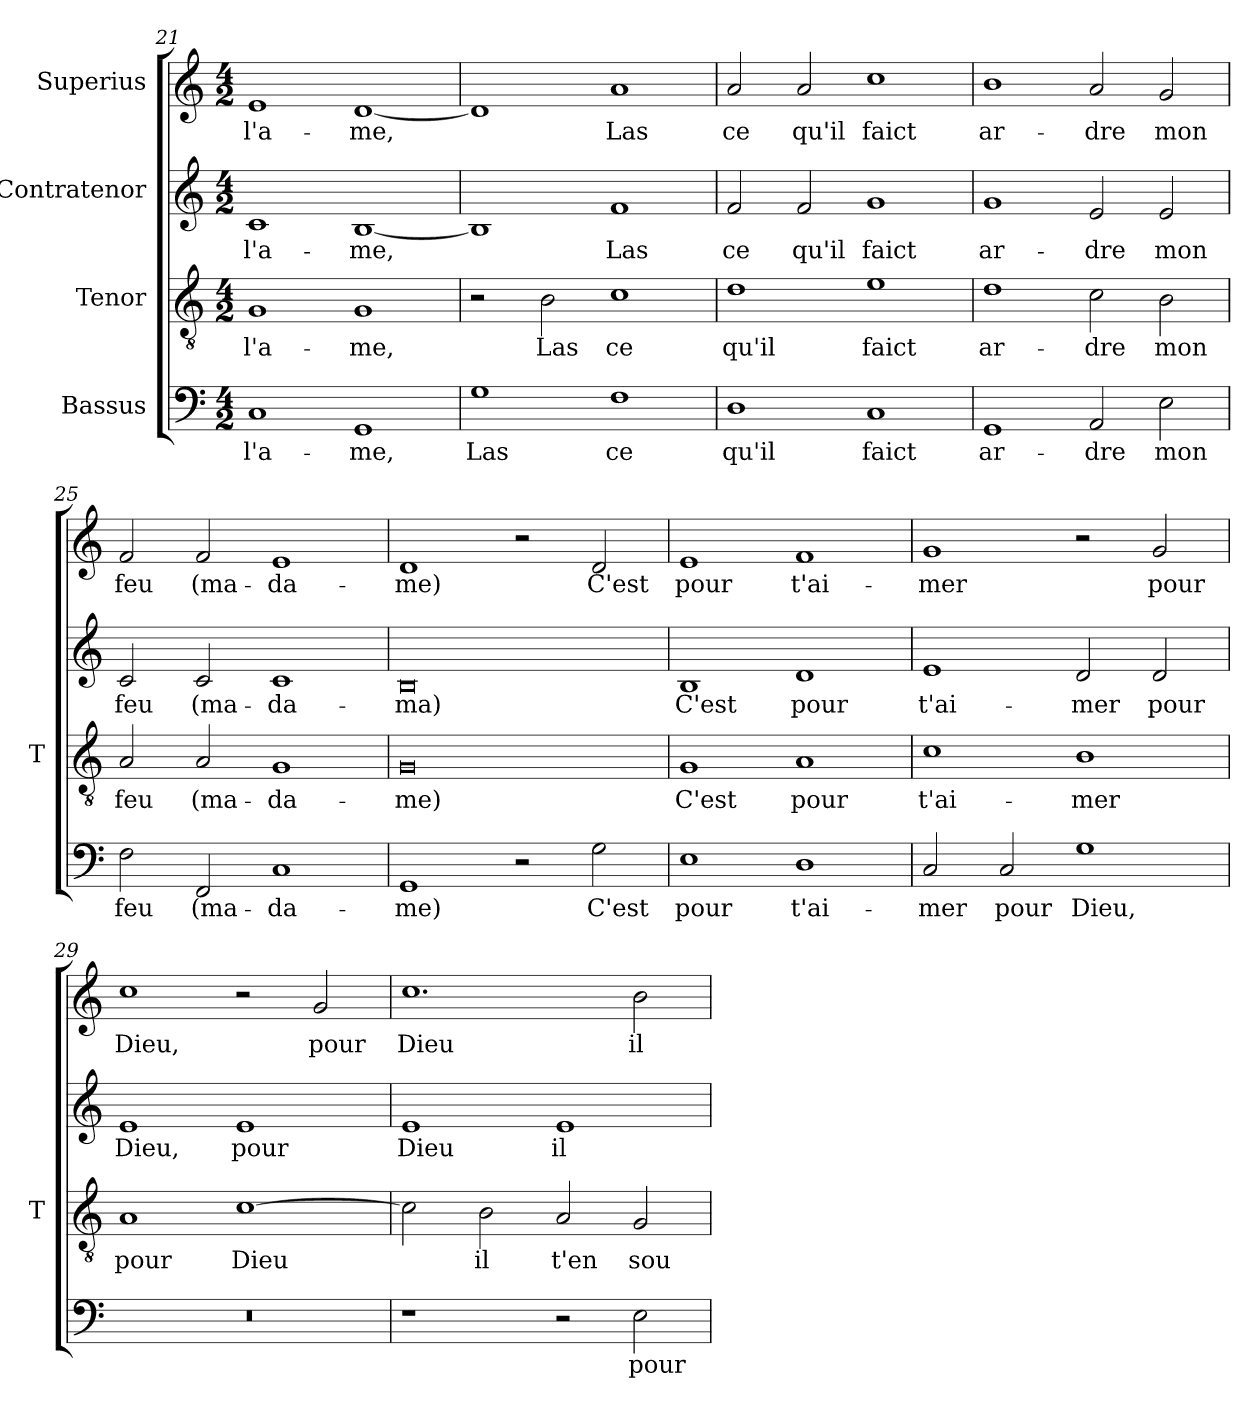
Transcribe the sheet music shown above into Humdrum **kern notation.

**kern	**text	**kern	**text	**kern	**text	**kern	**text
*part4	*part4	*part3	*part3	*part2	*part2	*part1	*part1
*staff4	*staff4	*staff3	*staff3	*staff2	*staff2	*staff1	*staff1
*I"Bassus	*	*I"Tenor	*	*I"Contratenor	*	*I"Superius	*
*	*	*I'T	*	*	*	*	*
*clefF4	*	*clefGv2	*	*clefG2	*	*clefG2	*
*k[]	*	*k[]	*	*k[]	*	*k[]	*
*M4/2	*	*M4/2	*	*M4/2	*	*M4/2	*
=21	=21	=21	=21	=21	=21	=21	=21
1C	l'a-	1G	l'a-	1c	l'a-	1e	l'a-
1GG	-me,	1G	-me,	[1B	-me,	[1d	-me,
=22	=22	=22	=22	=22	=22	=22	=22
1G	-Las	2r	.	1B]	.	1d]	.
.	.	2B	-Las	.	.	.	.
1F	-ce	1c	-ce	1f	-Las	1a	-Las
=23	=23	=23	=23	=23	=23	=23	=23
1D	-qu'il	1d	-qu'il	2f	-ce	2a	-ce
.	.	.	.	2f	-qu'il	2a	-qu'il
1C	-faict	1e	-faict	1g	-faict	1cc	-faict
=24	=24	=24	=24	=24	=24	=24	=24
1GG	ar-	1d	ar-	1g	ar-	1b	ar-
2AA	-dre	2c	-dre	2e	-dre	2a	-dre
2E	-mon	2B	-mon	2e	-mon	2g	-mon
=25	=25	=25	=25	=25	=25	=25	=25
2F	-feu	2A	-feu	2c	-feu	2f	-feu
2FF	(ma-	2A	(ma-	2c	(ma-	2f	(ma-
1C	da-	1G	da-	1c	da-	1e	da-
=26	=26	=26	=26	=26	=26	=26	=26
1GG	-me)	0G	-me)	0B	-ma)	1d	-me)
2r	.	.	.	.	.	2r	.
2G	-C'est	.	.	.	.	2d	-C'est
=27	=27	=27	=27	=27	=27	=27	=27
1E	-pour	1G	-C'est	1B	-C'est	1e	-pour
1D	t'ai-	1A	-pour	1d	-pour	1f	t'ai-
=28	=28	=28	=28	=28	=28	=28	=28
2C	-mer	1c	t'ai-	1e	t'ai-	1g	-mer
2C	-pour	.	.	.	.	.	.
1G	-Dieu,	1B	-mer	2d	-mer	2r	.
.	.	.	.	2d	-pour	2g	-pour
=29	=29	=29	=29	=29	=29	=29	=29
0r	.	1A	-pour	1e	-Dieu,	1cc	-Dieu,
.	.	[1c	-Dieu	1e	-pour	2r	.
.	.	.	.	.	.	2g	-pour
=30	=30	=30	=30	=30	=30	=30	=30
1r	.	2c]	.	1e	-Dieu	1.cc	-Dieu
.	.	2B	-il	.	.	.	.
2r	.	2A	-t'en	1e	-il	.	.
2E	-pour	2G	sou-	.	.	2b	-il
=	=	=	=	=	=	=	=
*-	*-	*-	*-	*-	*-	*-	*-
